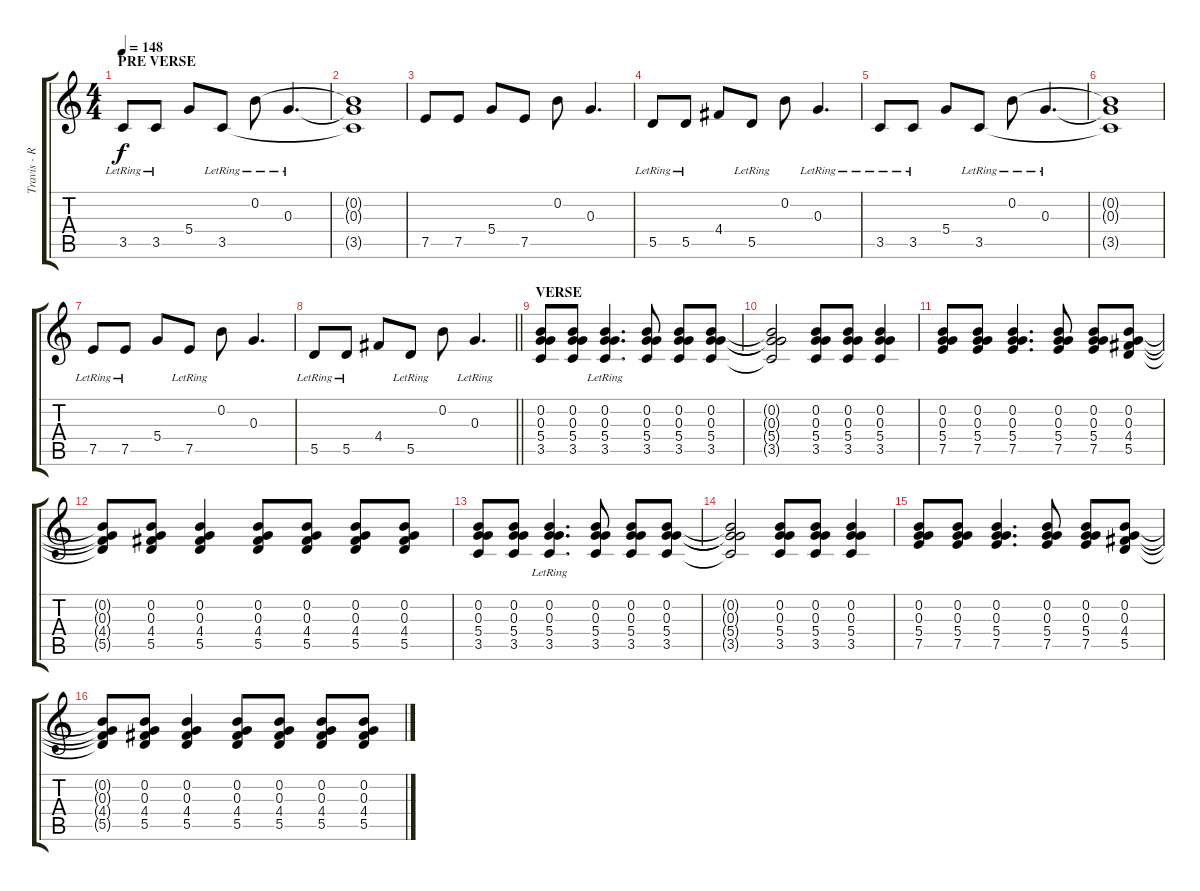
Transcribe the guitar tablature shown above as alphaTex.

\track ("Travis - Rythym Guitar" "Travis - R") {instrument acousticguitarnylon}
\staff {score tabs}
\tuning (E4 B3 G3 D3 A2 E2) {hide}
\ts (4 4)
\section ("" "PRE VERSE")
\tempo 148
\clef g2
\ks c
3.5{lr}.8{dy f} 3.5{lr}.8 5.4.8 3.5{lr}.8 0.2{lr}.8 0.3{lr}.4{d} |
(0.2{t} 0.3{t} 3.5{t}).1 |
7.5.8 7.5.8 5.4.8 7.5.8 0.2.8 0.3.4{d} |
5.5{lr}.8 5.5{lr}.8 4.4.8 5.5{lr}.8 0.2.8 0.3{lr}.4{d} |
3.5{lr}.8 3.5{lr}.8 5.4.8 3.5{lr}.8 0.2{lr}.8 0.3{lr}.4{d} |
(0.2{t} 0.3{t} 3.5{t}).1 |
7.5{lr}.8 7.5{lr}.8 5.4.8 7.5{lr}.8 0.2.8 0.3.4{d} |
\barLineRight lightlight
5.5{lr}.8 5.5{lr}.8 4.4.8 5.5{lr}.8 0.2.8 0.3{lr}.4{d} |
\section ("" "VERSE")
(0.2 0.3 5.4 3.5).8 (0.2 0.3 5.4 3.5).8 (0.2{lr} 0.3{lr} 5.4{lr} 3.5{lr}).4{d} (0.2 0.3 5.4 3.5).8 (0.2 0.3 5.4 3.5).8 (0.2 0.3 5.4 3.5).8 |
(0.2{t} 0.3{t} 5.4{t} 3.5{t}).2 (0.2 0.3 5.4 3.5).8 (0.2 0.3 5.4 3.5).8 (0.2 0.3 5.4 3.5).4 |
(0.2 0.3 5.4 7.5).8 (0.2 0.3 5.4 7.5).8 (0.2 0.3 5.4 7.5).4{d} (0.2 0.3 5.4 7.5).8 (0.2 0.3 5.4 7.5).8 (0.2 0.3 4.4 5.5).8 |
(0.2{t} 0.3{t} 4.4{t} 5.5{t}).8 (0.2 0.3 4.4 5.5).8 (0.2 0.3 4.4 5.5).4 (0.2 0.3 4.4 5.5).8 (0.2 0.3 4.4 5.5).8 (0.2 0.3 4.4 5.5).8 (0.2 0.3 4.4 5.5).8 |
(0.2 0.3 5.4 3.5).8 (0.2 0.3 5.4 3.5).8 (0.2{lr} 0.3{lr} 5.4{lr} 3.5{lr}).4{d} (0.2 0.3 5.4 3.5).8 (0.2 0.3 5.4 3.5).8 (0.2 0.3 5.4 3.5).8 |
(0.2{t} 0.3{t} 5.4{t} 3.5{t}).2 (0.2 0.3 5.4 3.5).8 (0.2 0.3 5.4 3.5).8 (0.2 0.3 5.4 3.5).4 |
(0.2 0.3 5.4 7.5).8 (0.2 0.3 5.4 7.5).8 (0.2 0.3 5.4 7.5).4{d} (0.2 0.3 5.4 7.5).8 (0.2 0.3 5.4 7.5).8 (0.2 0.3 4.4 5.5).8 |
(0.2{t} 0.3{t} 4.4{t} 5.5{t}).8 (0.2 0.3 4.4 5.5).8 (0.2 0.3 4.4 5.5).4 (0.2 0.3 4.4 5.5).8 (0.2 0.3 4.4 5.5).8 (0.2 0.3 4.4 5.5).8 (0.2 0.3 4.4 5.5).8
